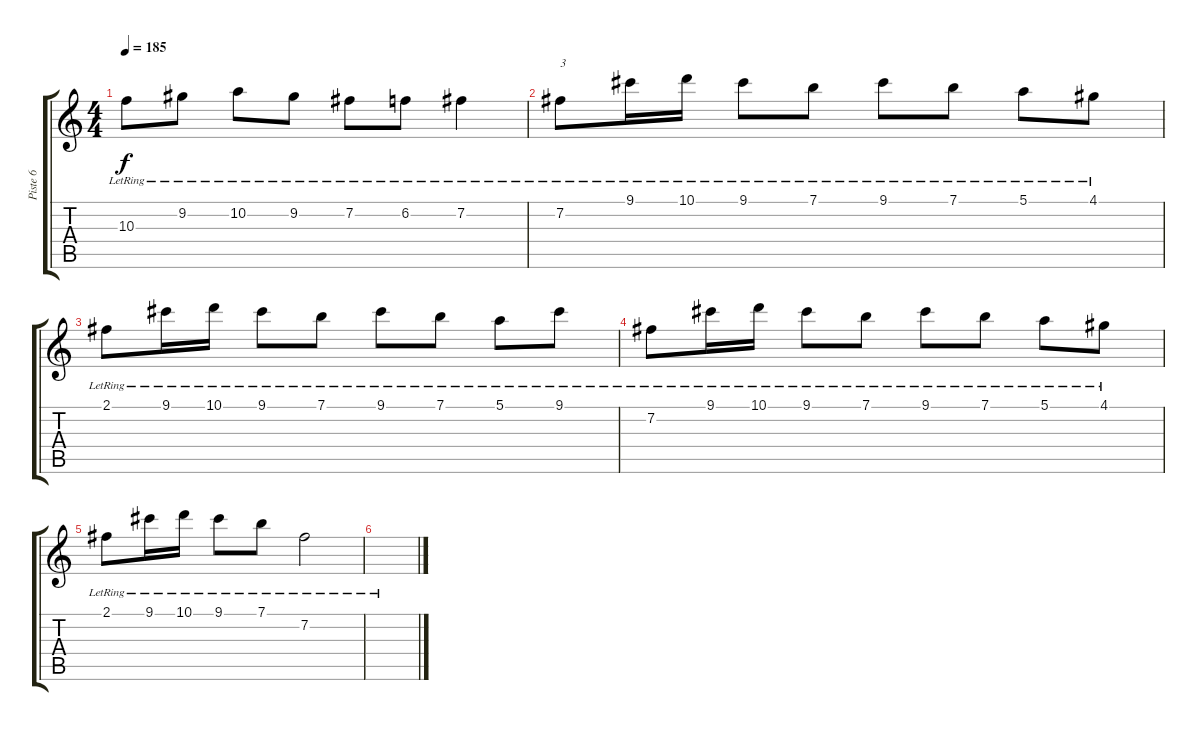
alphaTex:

\track ("Piste 6" "Piste 6") {instrument acousticgrandpiano}
\staff {score tabs}
\tuning (E5 B4 G4 D4 A2 E2) {hide}
\ts (4 4)
\tempo 185
\clef g2
\ks c
10.3{lr}.8{dy f} 9.2{lr}.8 10.2{lr}.8 9.2{lr}.8 7.2{lr}.8 6.2{lr}.8 7.2{lr}.4 |
\section ("" "")
7.2{lr}.8{txt "3"} 9.1{lr}.16 10.1{lr}.16 9.1{lr}.8 7.1{lr}.8 9.1{lr}.8 7.1{lr}.8 5.1{lr}.8 4.1{lr}.8 |
2.1{lr}.8 9.1{lr}.16 10.1{lr}.16 9.1{lr}.8 7.1{lr}.8 9.1{lr}.8 7.1{lr}.8 5.1{lr}.8 9.1{lr}.8 |
7.2{lr}.8 9.1{lr}.16 10.1{lr}.16 9.1{lr}.8 7.1{lr}.8 9.1{lr}.8 7.1{lr}.8 5.1{lr}.8 4.1{lr}.8 |
2.1{lr}.8 9.1{lr}.16 10.1{lr}.16 9.1{lr}.8 7.1{lr}.8 7.2{lr}.2 |
\section ("" "")
